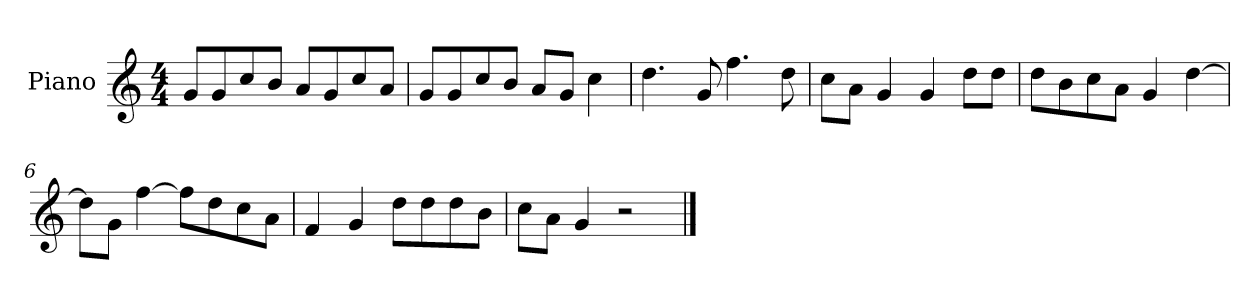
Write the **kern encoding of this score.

**kern
*part1
*staff1
*I"Piano
*I'P-no
*clefG2
*k[]
*M4/4
*MM90
=1
8g/L
8g/
8cc/
8b/J
8a/L
8g/
8cc/
8a/J
=2
8g/L
8g/
8cc/
8b/J
8a/L
8g/J
4cc\
=3
4.dd\
8g/
4.ff\
8dd\
=4
8cc\L
8a\J
4g/
4g/
8dd\L
8dd\J
=5
8dd\L
8b\
8cc\
8a\J
4g/
[4dd\
=6
8dd\L]
8g\J
[4ff\
8ff\L]
8dd\
8cc\
8a\J
!!LO:LB:g=z
=7
4f/
4g/
8dd\L
8dd\
8dd\
8b\J
=8
8cc\L
8a\J
4g/
2r
==
*-
